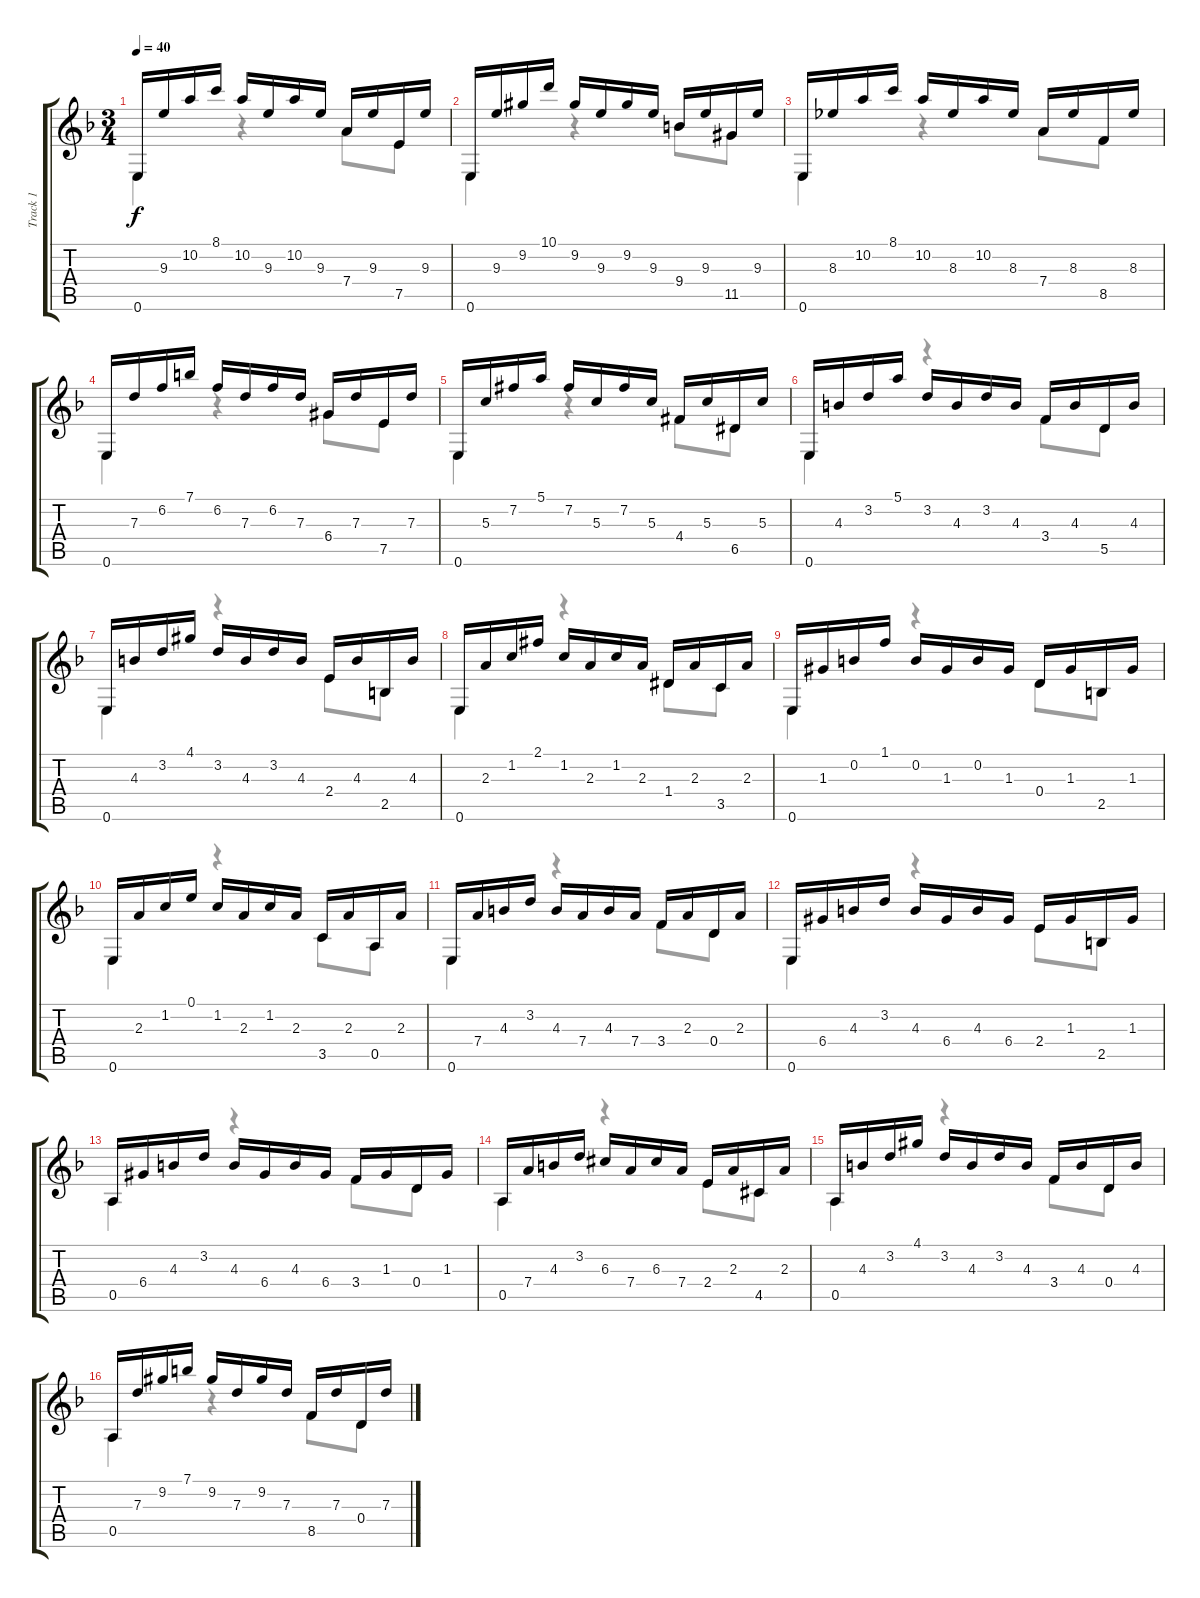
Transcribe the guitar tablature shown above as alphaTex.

\track ("Track 1" "Track 1") {instrument acousticguitarnylon}
\staff {score tabs}
\tuning (E4 B3 G3 D3 A2 E2) {hide}
\voice
\ts (3 4)
\tempo 40
\clef g2
\ks f
0.6.16{dy f} 9.3.16 10.2.16 8.1.16 10.2.16 9.3.16 10.2.16 9.3.16 7.4.16 9.3.16 7.5.16 9.3.16 |
0.6.16 9.3.16 9.2{acc #}.16 10.1.16 9.2{acc #}.16 9.3.16 9.2{acc #}.16 9.3.16 9.4.16 9.3.16 11.5{acc #}.16 9.3.16 |
0.6.16 8.3.16 10.2.16 8.1.16 10.2.16 8.3.16 10.2.16 8.3.16 7.4.16 8.3.16 8.5.16 8.3.16 |
0.6.16 7.3.16 6.2.16 7.1.16 6.2.16 7.3.16 6.2.16 7.3.16 6.4{acc #}.16 7.3.16 7.5.16 7.3.16 |
0.6.16 5.3.16 7.2{acc #}.16 5.1.16 7.2{acc #}.16 5.3.16 7.2{acc #}.16 5.3.16 4.4{acc #}.16 5.3.16 6.5{acc #}.16 5.3.16 |
0.6.16 4.3.16 3.2.16 5.1.16 3.2.16 4.3.16 3.2.16 4.3.16 3.4.16 4.3.16 5.5.16 4.3.16 |
0.6.16 4.3.16 3.2.16 4.1{acc #}.16 3.2.16 4.3.16 3.2.16 4.3.16 2.4.16 4.3.16 2.5.16 4.3.16 |
0.6.16 2.3.16 1.2.16 2.1{acc #}.16 1.2.16 2.3.16 1.2.16 2.3.16 1.4{acc #}.16 2.3.16 3.5.16 2.3.16 |
0.6.16 1.3{acc #}.16 0.2.16 1.1.16 0.2.16 1.3{acc #}.16 0.2.16 1.3{acc #}.16 0.4.16 1.3{acc #}.16 2.5.16 1.3{acc #}.16 |
0.6.16 2.3.16 1.2.16 0.1.16 1.2.16 2.3.16 1.2.16 2.3.16 3.5.16 2.3.16 0.5.16 2.3.16 |
0.6.16 7.4.16 4.3.16 3.2.16 4.3.16 7.4.16 4.3.16 7.4.16 3.4.16 2.3.16 0.4.16 2.3.16 |
0.6.16 6.4{acc #}.16 4.3.16 3.2.16 4.3.16 6.4{acc #}.16 4.3.16 6.4{acc #}.16 2.4.16 1.3{acc #}.16 2.5.16 1.3{acc #}.16 |
0.5.16 6.4{acc #}.16 4.3.16 3.2.16 4.3.16 6.4{acc #}.16 4.3.16 6.4{acc #}.16 3.4.16 1.3{acc #}.16 0.4.16 1.3{acc #}.16 |
0.5.16 7.4.16 4.3.16 3.2.16 6.3{acc #}.16 7.4.16 6.3{acc #}.16 7.4.16 2.4.16 2.3.16 4.5{acc #}.16 2.3.16 |
0.5.16 4.3.16 3.2.16 4.1{acc #}.16 3.2.16 4.3.16 3.2.16 4.3.16 3.4.16 4.3.16 0.4.16 4.3.16 |
0.5.16 7.3.16 9.2{acc #}.16 7.1.16 9.2{acc #}.16 7.3.16 9.2{acc #}.16 7.3.16 8.5.16 7.3.16 0.4.16 7.3.16
\voice
\clef g2
\ottava regular
\simile none
\ks f
0.6.4{dy f} r.4 7.4.8 7.5.8 |
0.6.4 r.4 9.4.8 11.5{acc #}.8 |
0.6.4 r.4 7.4.8 8.5.8 |
0.6.4 r.4 6.4{acc #}.8 7.5.8 |
0.6.4 r.4 4.4{acc #}.8 6.5{acc #}.8 |
0.6.4 r.4 3.4.8 5.5.8 |
0.6.4 r.4 2.4.8 2.5.8 |
0.6.4 r.4 1.4{acc #}.8 3.5.8 |
0.6.4 r.4 0.4.8 2.5.8 |
0.6.4 r.4 3.5.8 0.5.8 |
0.6.4 r.4 3.4.8 0.4.8 |
0.6.4 r.4 2.4.8 2.5.8 |
0.5.4 r.4 3.4.8 0.4.8 |
0.5.4 r.4 2.4.8 4.5{acc #}.8 |
0.5.4 r.4 3.4.8 0.4.8 |
0.5.4 r.4 8.5.8 0.4.8
